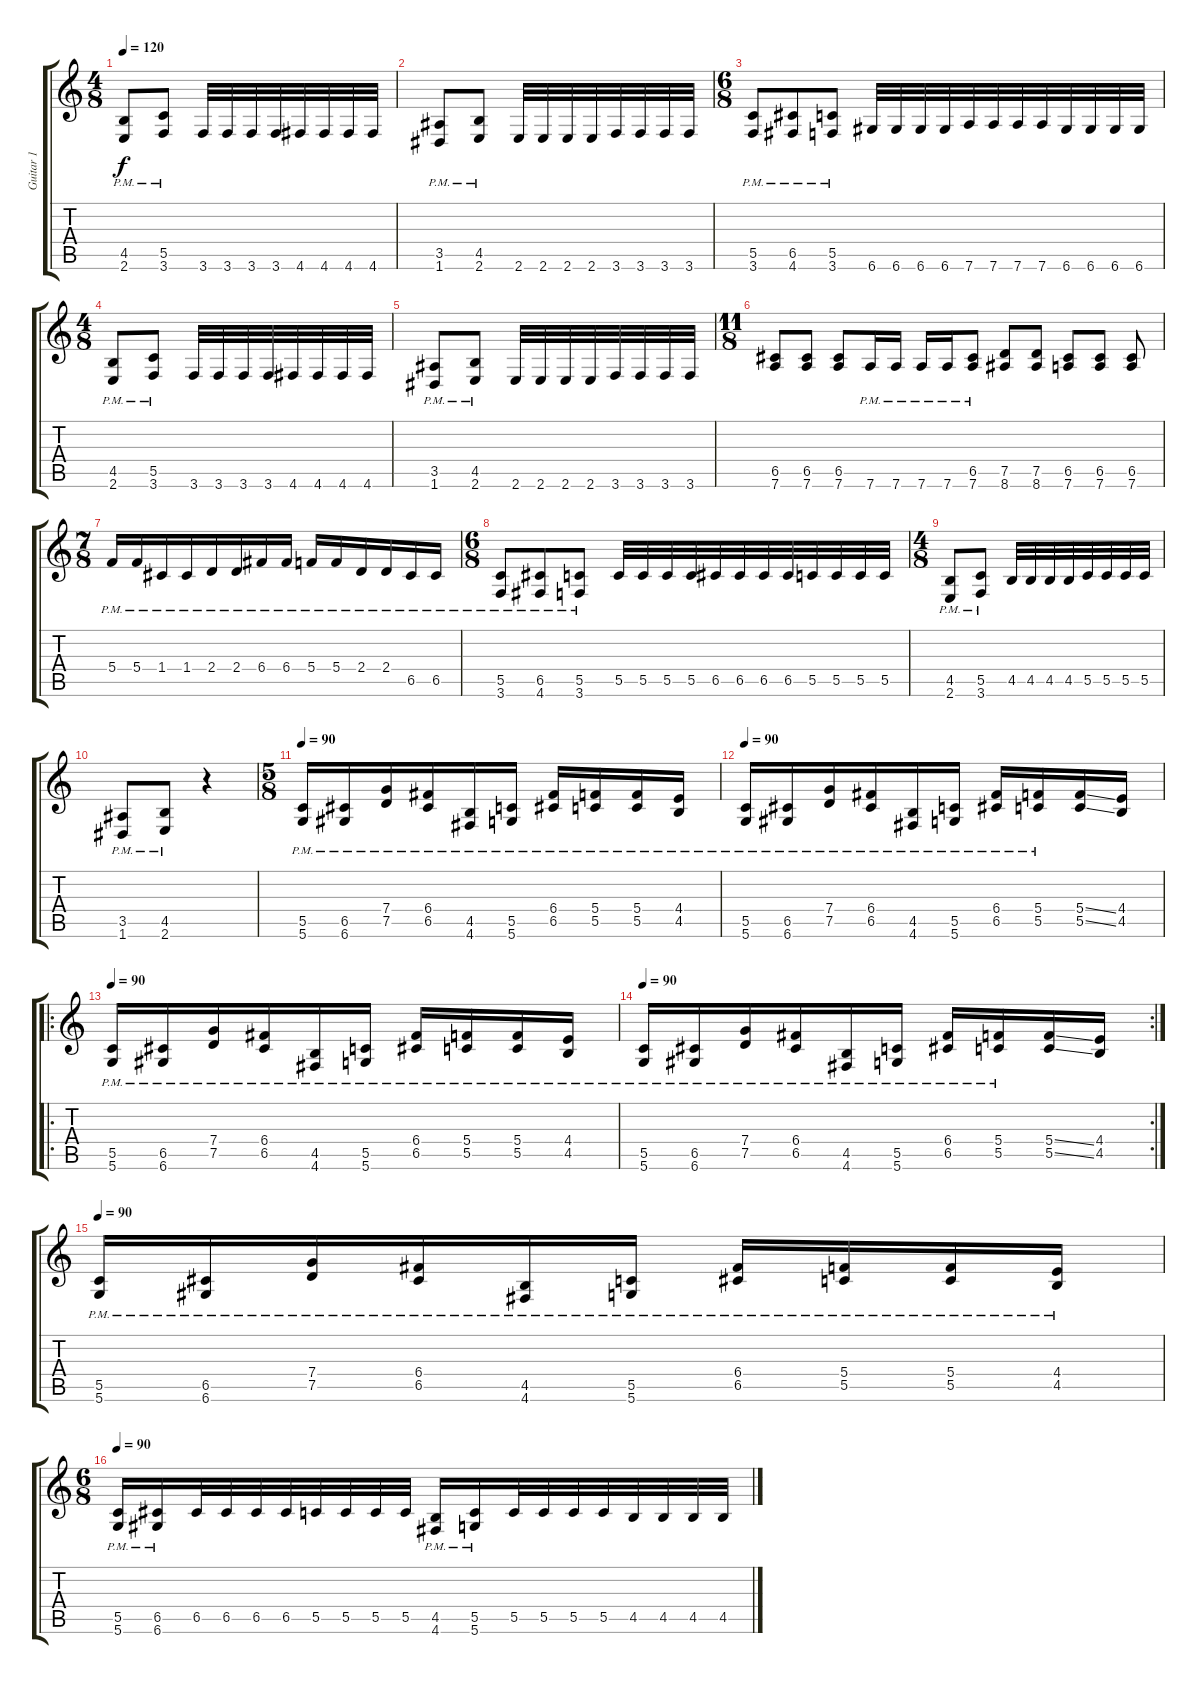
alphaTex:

\track ("Guitar 1" "Guitar 1") {instrument distortionguitar}
\staff {score tabs}
\tuning (D4 A3 F3 C3 G2 D2) {hide}
\ts (4 8)
\tempo 120
\clef g2
\ks c
(4.5{pm} 2.6{pm}).8{dy f} (5.5{pm} 3.6{pm}).8 3.6.32 3.6.32 3.6.32 3.6.32 4.6.32 4.6.32 4.6.32 4.6.32 |
(3.5{pm} 1.6{pm}).8 (4.5{pm} 2.6{pm}).8 2.6.32 2.6.32 2.6.32 2.6.32 3.6.32 3.6.32 3.6.32 3.6.32 |
\ts (6 8)
(5.5{pm} 3.6{pm}).8 (6.5{pm} 4.6{pm}).8 (5.5{pm} 3.6{pm}).8 6.6.32 6.6.32 6.6.32 6.6.32 7.6.32 7.6.32 7.6.32 7.6.32 6.6.32 6.6.32 6.6.32 6.6.32 |
\ts (4 8)
(4.5{pm} 2.6{pm}).8 (5.5{pm} 3.6{pm}).8 3.6.32 3.6.32 3.6.32 3.6.32 4.6.32 4.6.32 4.6.32 4.6.32 |
(3.5{pm} 1.6{pm}).8 (4.5{pm} 2.6{pm}).8 2.6.32 2.6.32 2.6.32 2.6.32 3.6.32 3.6.32 3.6.32 3.6.32 |
\ts (11 8)
(6.5 7.6).8 (6.5 7.6).8 (6.5 7.6).8 7.6{pm}.16 7.6{pm}.16 7.6{pm}.16 7.6{pm}.16 (6.5{pm} 7.6).8 (7.5 8.6).8 (7.5 8.6).8 (6.5 7.6).8 (6.5 7.6).8 (6.5 7.6).8 |
\ts (7 8)
5.4{pm}.16 5.4{pm}.16 1.4{pm}.16 1.4{pm}.16 2.4{pm}.16 2.4{pm}.16 6.4{pm}.16 6.4{pm}.16 5.4{pm}.16 5.4{pm}.16 2.4{pm}.16 2.4{pm}.16 6.5{pm}.16 6.5{pm}.16 |
\ts (6 8)
(5.5{pm} 3.6{pm}).8 (6.5{pm} 4.6{pm}).8 (5.5{pm} 3.6{pm}).8 5.5.32 5.5.32 5.5.32 5.5.32 6.5.32 6.5.32 6.5.32 6.5.32 5.5.32 5.5.32 5.5.32 5.5.32 |
\ts (4 8)
(4.5{pm} 2.6{pm}).8 (5.5{pm} 3.6{pm}).8 4.5.32 4.5.32 4.5.32 4.5.32 5.5.32 5.5.32 5.5.32 5.5.32 |
(3.5{pm} 1.6{pm}).8 (4.5{pm} 2.6{pm}).8 r.4 |
\ts (5 8)
\tempo 90
(5.5{pm} 5.6{pm}).16 (6.5{pm} 6.6{pm}).16 (7.4{pm} 7.5{pm}).16 (6.4{pm} 6.5{pm}).16 (4.5{pm} 4.6{pm}).16 (5.5{pm} 5.6{pm}).16 (6.4{pm} 6.5{pm}).16 (5.4{pm} 5.5{pm}).16 (5.4{pm} 5.5{pm}).16 (4.4{pm} 4.5{pm}).16 |
\tempo 90
(5.5{pm} 5.6{pm}).16 (6.5{pm} 6.6{pm}).16 (7.4{pm} 7.5{pm}).16 (6.4{pm} 6.5{pm}).16 (4.5{pm} 4.6{pm}).16 (5.5{pm} 5.6{pm}).16 (6.4{pm} 6.5{pm}).16 (5.4{pm} 5.5{pm}).16 (5.4{ss} 5.5{ss}).16 (4.4 4.5).16 |
\ro
\tempo 90
(5.5{pm} 5.6{pm}).16 (6.5{pm} 6.6{pm}).16 (7.4{pm} 7.5{pm}).16 (6.4{pm} 6.5{pm}).16 (4.5{pm} 4.6{pm}).16 (5.5{pm} 5.6{pm}).16 (6.4{pm} 6.5{pm}).16 (5.4{pm} 5.5{pm}).16 (5.4{pm} 5.5{pm}).16 (4.4{pm} 4.5{pm}).16 |
\rc 2
\tempo 90
(5.5{pm} 5.6{pm}).16 (6.5{pm} 6.6{pm}).16 (7.4{pm} 7.5{pm}).16 (6.4{pm} 6.5{pm}).16 (4.5{pm} 4.6{pm}).16 (5.5{pm} 5.6{pm}).16 (6.4{pm} 6.5{pm}).16 (5.4{pm} 5.5{pm}).16 (5.4{ss} 5.5{ss}).16 (4.4 4.5).16 |
\tempo 90
(5.5{pm} 5.6{pm}).16 (6.5{pm} 6.6{pm}).16 (7.4{pm} 7.5{pm}).16 (6.4{pm} 6.5{pm}).16 (4.5{pm} 4.6{pm}).16 (5.5{pm} 5.6{pm}).16 (6.4{pm} 6.5{pm}).16 (5.4{pm} 5.5{pm}).16 (5.4{pm} 5.5{pm}).16 (4.4{pm} 4.5{pm}).16 |
\ts (6 8)
\tempo 90
(5.5{pm} 5.6{pm}).16 (6.5{pm} 6.6{pm}).16 6.5.32 6.5.32 6.5.32 6.5.32 5.5.32 5.5.32 5.5.32 5.5.32 (4.5{pm} 4.6{pm}).16 (5.5{pm} 5.6{pm}).16 5.5.32 5.5.32 5.5.32 5.5.32 4.5.32 4.5.32 4.5.32 4.5.32
